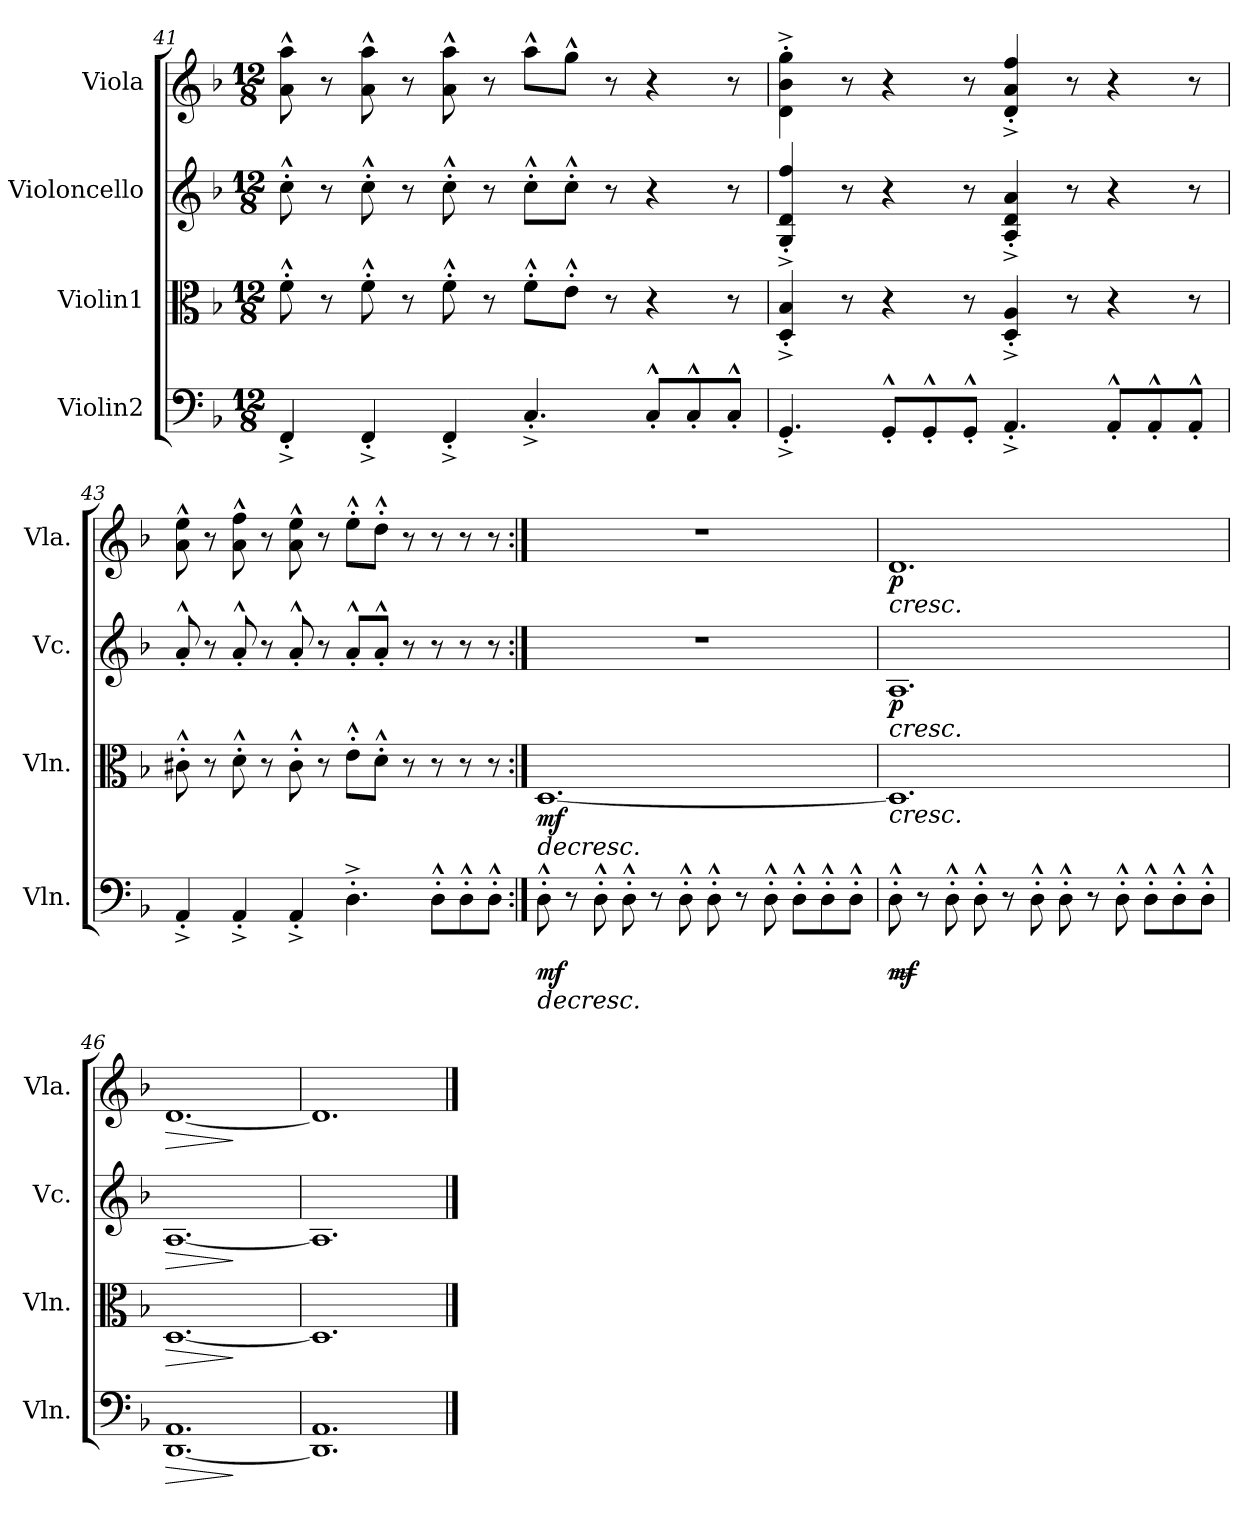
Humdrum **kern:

**kern	**dynam	**kern	**dynam	**kern	**dynam	**kern	**dynam
*part4	*part4	*part3	*part3	*part2	*part2	*part1	*part1
*staff4	*staff4	*staff3	*staff3	*staff2	*staff2	*staff1	*staff1
*I"Violin2	*	*I"Violin1	*	*I"Violoncello	*	*I"Viola	*
*I'Vln.	*	*I'Vln.	*	*I'Vc.	*	*I'Vla.	*
*clefF4	*	*clefC3	*	*clefG2	*	*clefG2	*
*k[b-]	*	*k[b-]	*	*k[b-]	*	*k[b-]	*
*M12/8	*	*M12/8	*	*M12/8	*	*M12/8	*
=41	=41	=41	=41	=41	=41	=41	=41
4FF'^	.	8f'^^	.	8cc'^^	.	8a^^ 8aa^^	.
.	.	8r	.	8r	.	8r	.
4FF'^	.	8f'^^	.	8cc'^^	.	8a^^ 8aa^^	.
.	.	8r	.	8r	.	8r	.
4FF'^	.	8f'^^	.	8cc'^^	.	8a^^ 8aa^^	.
.	.	8r	.	8r	.	8r	.
4.C'^	.	8f'^^L	.	8cc'^^L	.	8aa^^L	.
.	.	8e'^^J	.	8cc'^^J	.	8gg^^J	.
.	.	8r	.	8r	.	8r	.
8C'^^L	.	4r	.	4r	.	4r	.
8C'^^	.	.	.	.	.	.	.
8C'^^J	.	8r	.	8r	.	8r	.
!!LO:LB:g=z
=42	=42	=42	=42	=42	=42	=42	=42
4.GG'^	.	4D'^ 4B-'^	.	4G'^ 4d'^ 4ff'^	.	4d'^ 4b-'^ 4gg'^	.
.	.	8r	.	8r	.	8r	.
8GG'^^L	.	4r	.	4r	.	4r	.
8GG'^^	.	.	.	.	.	.	.
8GG'^^J	.	8r	.	8r	.	8r	.
4.AA'^	.	4D'^ 4A'^	.	4A'^ 4d'^ 4a'^	.	4d'^ 4a'^ 4ff'^	.
.	.	8r	.	8r	.	8r	.
8AA'^^L	.	4r	.	4r	.	4r	.
8AA'^^	.	.	.	.	.	.	.
8AA'^^J	.	8r	.	8r	.	8r	.
=43	=43	=43	=43	=43	=43	=43	=43
4AA'^	.	8c#X'^^	.	8a'^^	.	8a^^ 8ee^^	.
.	.	8r	.	8r	.	8r	.
4AA'^	.	8d'^^	.	8a'^^	.	8a^^ 8ff^^	.
.	.	8r	.	8r	.	8r	.
4AA'^	.	8c#'^^	.	8a'^^	.	8a^^ 8ee^^	.
.	.	8r	.	8r	.	8r	.
4.D'^	.	8e'^^L	.	8a'^^L	.	8ee'^^L	.
.	.	8d'^^J	.	8a'^^J	.	8dd'^^J	.
.	.	8r	.	8r	.	8r	.
8D'^^L	.	8r	.	8r	.	8r	.
8D'^^	.	8r	.	8r	.	8r	.
8D'^^J	.	8r	.	8r	.	8r	.
=44:|!	=44:|!	=44:|!	=44:|!	=44:|!	=44:|!	=44:|!	=44:|!
!	!LO:HP:b	!	!LO:HP:b	!	!	!	!
8D'^^	> mf	[1.D	> mf	1.r	.	1.r	.
8r	.	.	.	.	.	.	.
8D'^^	.	.	.	.	.	.	.
8D'^^	.	.	.	.	.	.	.
8r	.	.	.	.	.	.	.
8D'^^	.	.	.	.	.	.	.
8D'^^	.	.	.	.	.	.	.
8r	.	.	.	.	.	.	.
8D'^^	.	.	.	.	.	.	.
8D'^^L	.	.	.	.	.	.	.
8D'^^	.	.	.	.	.	.	.
8D'^^J	.	.	.	.	.	.	.
!!LO:PB:g=z
=45	=45	=45	=45	=45	=45	=45	=45
!	!LO:HP:b	!	!LO:HP:b	!	!LO:HP:b	!	!LO:HP:b
8D'^^	> mf	1.D]	<	1.A	< p	1.d	< p
8r	]	.	.	.	.	.	.
8D'^^	.	.	.	.	.	.	.
8D'^^	.	.	.	.	.	.	.
8r	.	.	.	.	.	.	.
8D'^^	.	.	.	.	.	.	.
8D'^^	.	.	.	.	.	.	.
8r	.	.	.	.	.	.	.
8D'^^	.	.	.	.	.	.	.
8D'^^L	.	.	.	.	.	.	.
8D'^^	.	.	.	.	.	.	.
8D'^^J	.	.	.	.	.	.	.
.	.	.	]	.	.	.	.
=46	=46	=46	=46	=46	=46	=46	=46
!	!LO:HP:b	!	!LO:HP:b	!	!LO:HP:b	!	!LO:HP:b
[1.DD 1.AA	>	[1.D	>	[1.A	>	[1.d	>
.	] ]	.	[ ]	.	[ ]	.	[ ]
=47	=47	=47	=47	=47	=47	=47	=47
1.DD] 1.AA	.	1.D]	.	1.A]	.	1.d]	.
==	==	==	==	==	==	==	==
*-	*-	*-	*-	*-	*-	*-	*-
